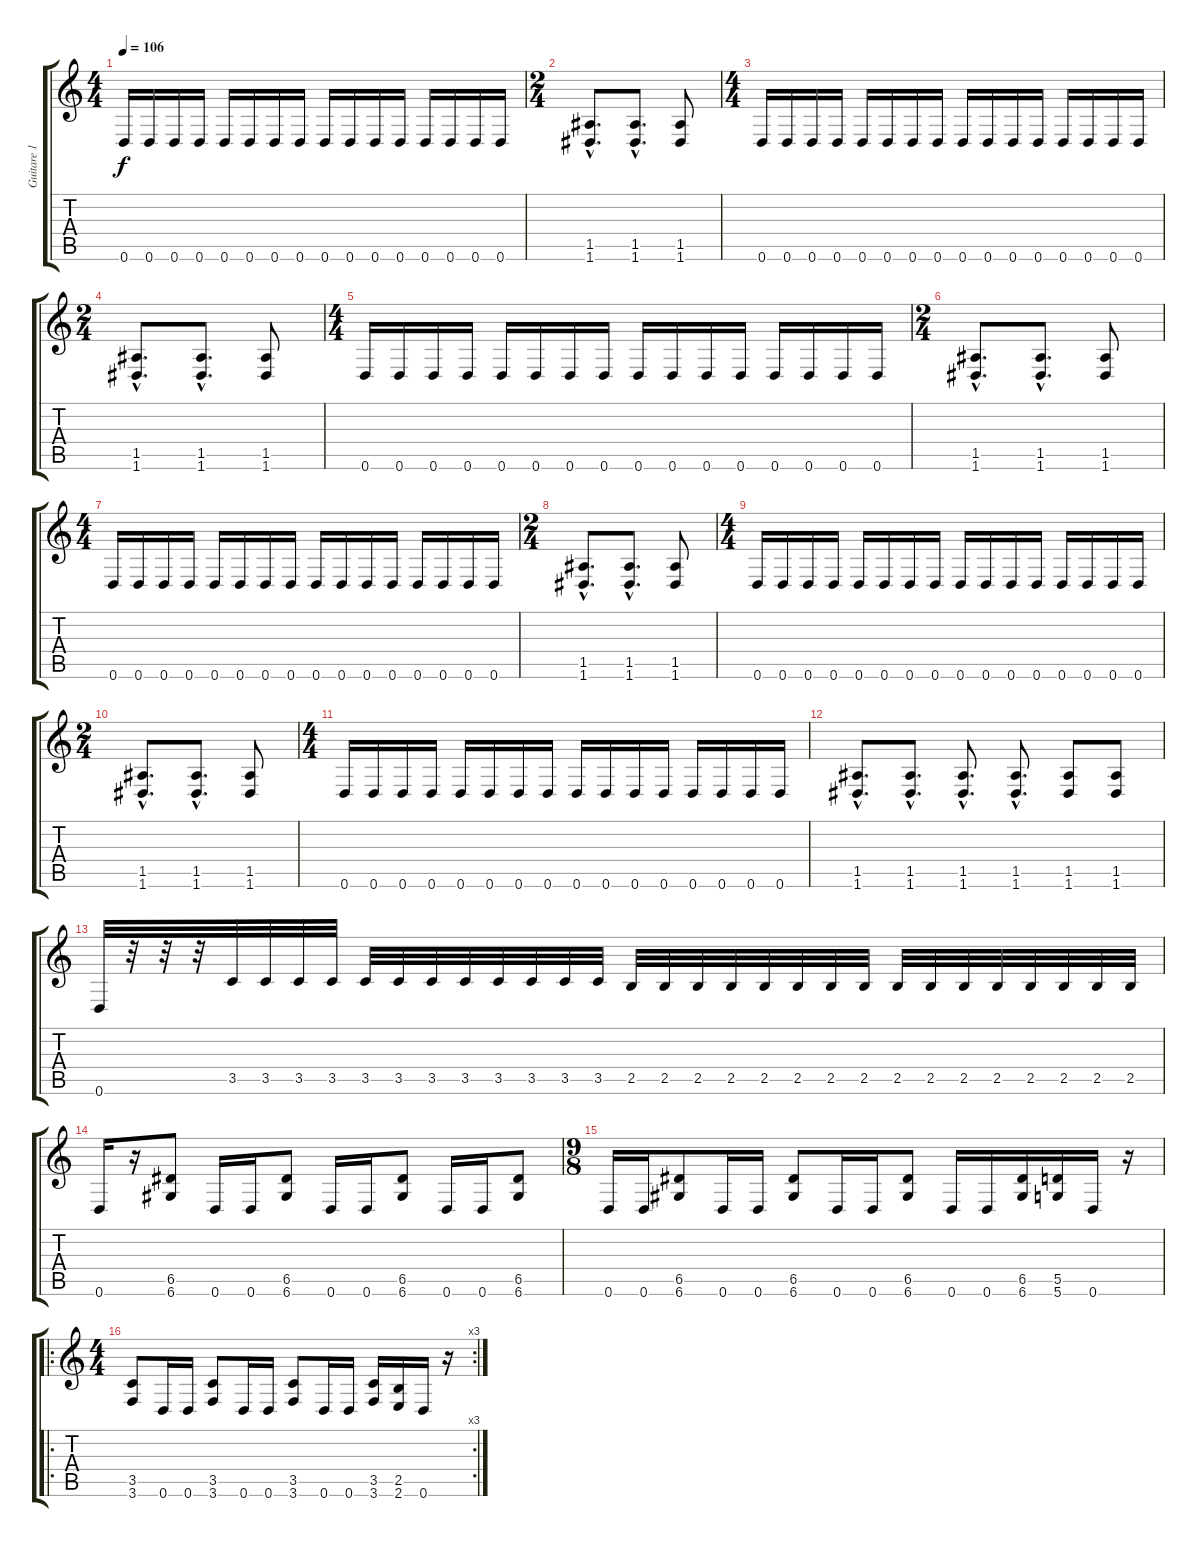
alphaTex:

\track ("Guitare 1" "Guitare 1") {instrument distortionguitar}
\staff {score tabs}
\tuning (E4 B3 G3 D3 A2 D2) {hide}
\ts (4 4)
\tempo 106
\clef g2
\ks c
0.6.16{dy f} 0.6.16 0.6.16 0.6.16 0.6.16 0.6.16 0.6.16 0.6.16 0.6.16 0.6.16 0.6.16 0.6.16 0.6.16 0.6.16 0.6.16 0.6.16 |
\ts (2 4)
(1.5{hac} 1.6{hac}).8{d} (1.5{hac} 1.6{hac}).8{d} (1.5 1.6).8 |
\ts (4 4)
0.6.16 0.6.16 0.6.16 0.6.16 0.6.16 0.6.16 0.6.16 0.6.16 0.6.16 0.6.16 0.6.16 0.6.16 0.6.16 0.6.16 0.6.16 0.6.16 |
\ts (2 4)
(1.5{hac} 1.6{hac}).8{d} (1.5{hac} 1.6{hac}).8{d} (1.5 1.6).8 |
\ts (4 4)
0.6.16 0.6.16 0.6.16 0.6.16 0.6.16 0.6.16 0.6.16 0.6.16 0.6.16 0.6.16 0.6.16 0.6.16 0.6.16 0.6.16 0.6.16 0.6.16 |
\ts (2 4)
(1.5{hac} 1.6{hac}).8{d} (1.5{hac} 1.6{hac}).8{d} (1.5 1.6).8 |
\ts (4 4)
0.6.16 0.6.16 0.6.16 0.6.16 0.6.16 0.6.16 0.6.16 0.6.16 0.6.16 0.6.16 0.6.16 0.6.16 0.6.16 0.6.16 0.6.16 0.6.16 |
\ts (2 4)
(1.5{hac} 1.6{hac}).8{d} (1.5{hac} 1.6{hac}).8{d} (1.5 1.6).8 |
\ts (4 4)
0.6.16 0.6.16 0.6.16 0.6.16 0.6.16 0.6.16 0.6.16 0.6.16 0.6.16 0.6.16 0.6.16 0.6.16 0.6.16 0.6.16 0.6.16 0.6.16 |
\ts (2 4)
(1.5{hac} 1.6{hac}).8{d} (1.5{hac} 1.6{hac}).8{d} (1.5 1.6).8 |
\ts (4 4)
0.6.16 0.6.16 0.6.16 0.6.16 0.6.16 0.6.16 0.6.16 0.6.16 0.6.16 0.6.16 0.6.16 0.6.16 0.6.16 0.6.16 0.6.16 0.6.16 |
(1.5{hac} 1.6{hac}).8{d} (1.5{hac} 1.6{hac}).8{d} (1.5{hac} 1.6{hac}).8{d} (1.5{hac} 1.6{hac}).8{d} (1.5 1.6).8 (1.5 1.6).8 |
0.6.32 r.32 r.32 r.32 3.5.32 3.5.32 3.5.32 3.5.32 3.5.32 3.5.32 3.5.32 3.5.32 3.5.32 3.5.32 3.5.32 3.5.32 2.5.32 2.5.32 2.5.32 2.5.32 2.5.32 2.5.32 2.5.32 2.5.32 2.5.32 2.5.32 2.5.32 2.5.32 2.5.32 2.5.32 2.5.32 2.5.32 |
0.6.16 r.16 (6.5 6.6).8 0.6.16 0.6.16 (6.5 6.6).8 0.6.16 0.6.16 (6.5 6.6).8 0.6.16 0.6.16 (6.5 6.6).8 |
\ts (9 8)
0.6.16 0.6.16 (6.5 6.6).8 0.6.16 0.6.16 (6.5 6.6).8 0.6.16 0.6.16 (6.5 6.6).8 0.6.16 0.6.16 (6.5 6.6).16 (5.5 5.6).16 0.6.16 r.16 |
\ro
\rc 3
\ts (4 4)
(3.5 3.6).8 0.6.16 0.6.16 (3.5 3.6).8 0.6.16 0.6.16 (3.5 3.6).8 0.6.16 0.6.16 (3.5 3.6).16 (2.5 2.6).16 0.6.16 r.16
